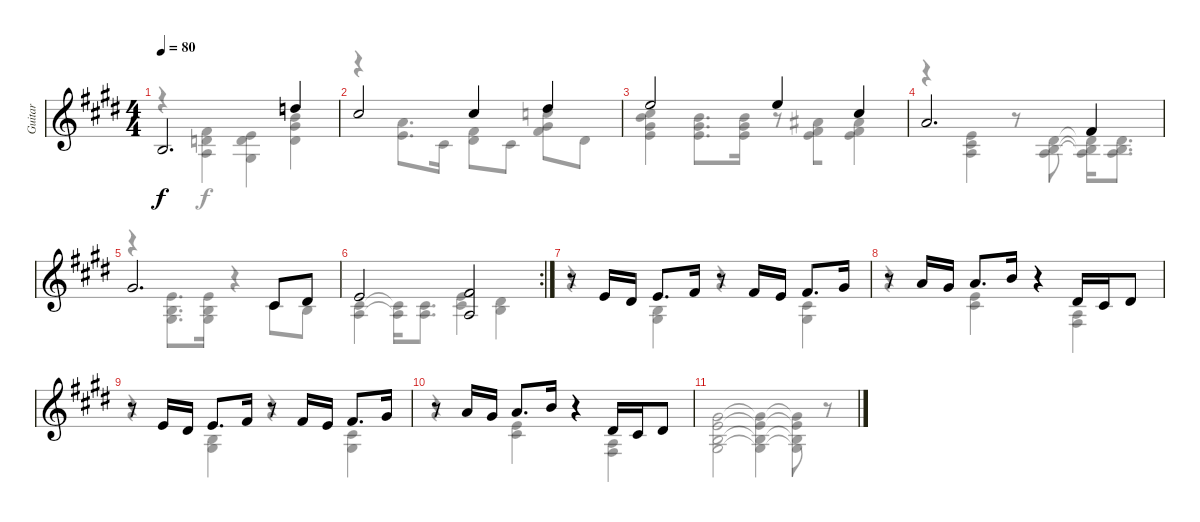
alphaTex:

\track ("Guitar" "Guitar") {instrument electricguitarjazz}
\staff {score}
\tuning (E4 B3 G3 D3 A2 Eb2) {hide}
\voice
\ts (4 4)
\tempo 80
\clef g2
\ks e
2.5.2{d dy f} 3.2.4 |
6.3.2 2.2.4 4.2.4 |
0.1.2 0.1.4 2.2.4 |
2.3.2{d} 4.4.4 |
1.3.2{d} 4.5.8 1.4.8 |
\rc 2
2.4.2 (4.4 0.5).2 |
r.8 2.4.16 1.4.16 2.4.8{d} 4.4.16 r.8 4.4.16 2.4.16 4.4.8{d} 1.3.16 |
r.8 2.3.16 1.3.16 2.3.8{d} 0.2.16 r.4 1.4.16 4.5.16 1.4.8 |
r.8 2.4.16 1.4.16 2.4.8{d} 4.4.16 r.8 4.4.16 2.4.16 4.4.8{d} 1.3.16 |
r.8 2.3.16 1.3.16 2.3.8{d} 0.2.16 r.4 1.4.16 4.5.16 1.4.8 |
|
\voice
\clef g2
\ottava regular
\simile none
\ks e
r.4{dy f} (0.4 0.5 15.6).4 (2.4 5.5 5.6).4 (0.2 1.3 0.4).4 |
r.4 (2.3 2.4).8{d} 4.5.16 (4.4 6.5).8 4.5.8 (1.2 1.3 4.4).8 1.4.8 |
(2.2 4.3 6.4 7.5).4 (0.2 1.3 2.4).8{d} (0.2 1.3 2.4).16 r.8 (3.3 2.4 9.5).8{beam merge} (3.3 2.4 9.5).4 |
r.4 (2.4 0.5 10.6).4 r.8 (1.4 0.5 8.6).8 (1.4{t} 0.5{t} 8.6{t}).16 (1.4 0.5 8.6).8{d} |
r.4 (2.4 2.5 5.6).8{d} (2.4 2.5 5.6).16 r.4 4.5.8 2.5.8 |
(4.5 6.6).4 (4.5{t} 6.6{t}).16 (4.5 6.6).8{d} (2.4 4.5).4 (1.4 2.5).4 |
r.4 (2.5 5.6).4 r.4 (4.5 5.6).4 |
r.4 (2.4 4.5).4 r.4 (0.5 3.6).4 |
r.4 (2.5 5.6).4 r.4 (4.5 5.6).4 |
r.4 (2.4 4.5).4 r.4 (0.5 3.6).4 |
(1.3 2.4 2.5 5.6).2 (1.3{t} 2.4{t} 2.5{t} 5.6{t}).4 (1.3{t} 2.4{t} 2.5{t} 5.6{t}).8 r.8 |
